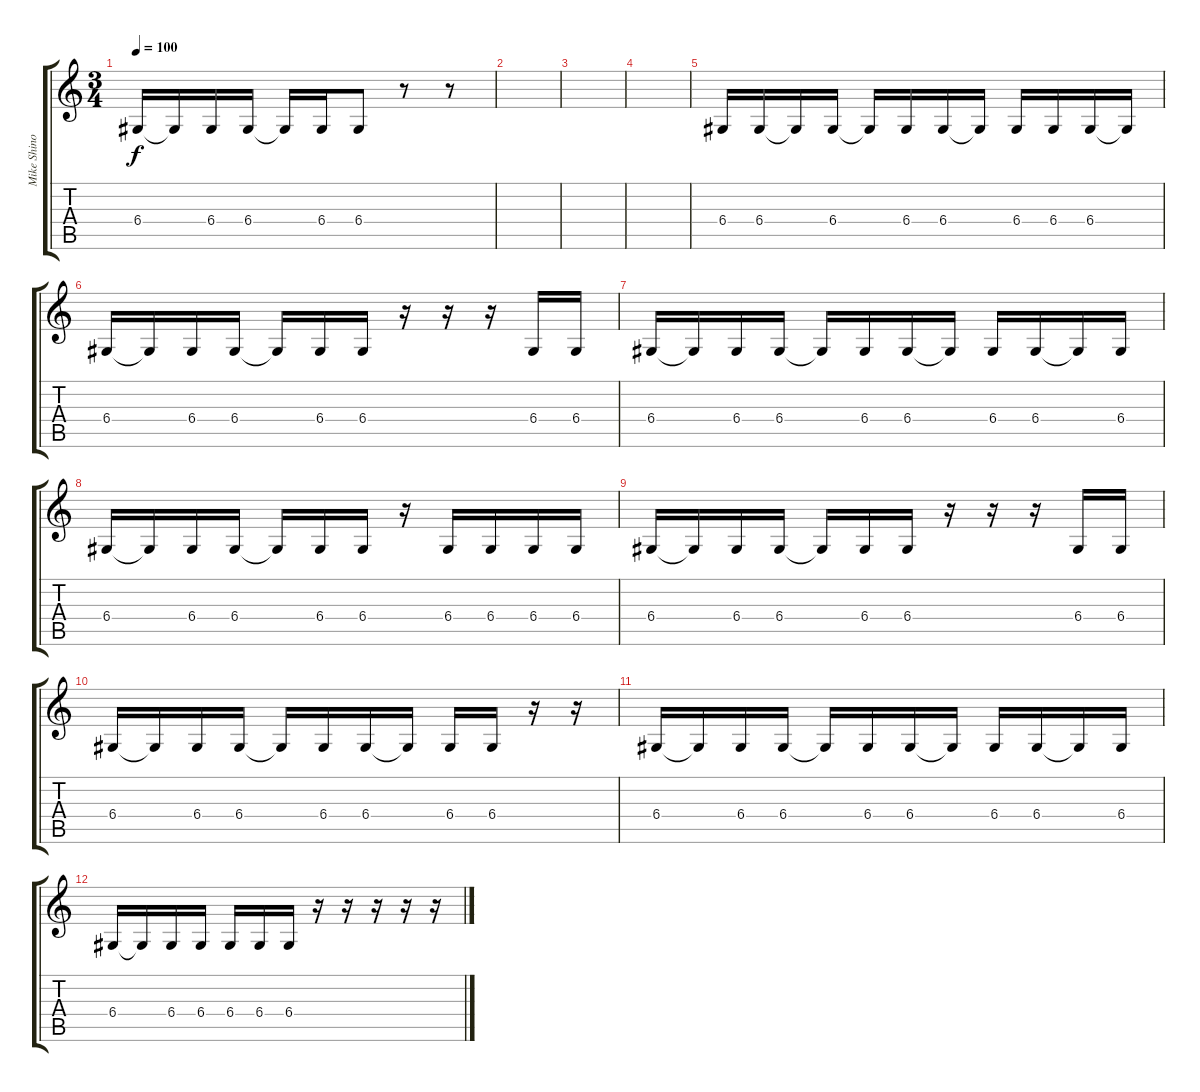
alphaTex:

\track ("Mike Shinoda (Vocals)" "Mike Shino") {instrument harmonica}
\staff {score tabs}
\tuning (E4 B3 G3 D3 A2 E2) {hide}
\ts (3 4)
\tempo 100
\clef g2
\ks c
6.4.16{dy f} 6.4{t}.16 6.4.16 6.4.16 6.4{t}.16 6.4.16 6.4.8 r.8 r.8 |
|
|
|
6.4.16 6.4.16 6.4{t}.16 6.4.16 6.4{t}.16 6.4.16 6.4.16 6.4{t}.16 6.4.16 6.4.16 6.4.16 6.4{t}.16 |
6.4.16 6.4{t}.16 6.4.16 6.4.16 6.4{t}.16 6.4.16 6.4.16 r.16 r.16 r.16 6.4.16 6.4.16 |
6.4.16 6.4{t}.16 6.4.16 6.4.16 6.4{t}.16 6.4.16 6.4.16 6.4{t}.16 6.4.16 6.4.16 6.4{t}.16 6.4.16 |
6.4.16 6.4{t}.16 6.4.16 6.4.16 6.4{t}.16 6.4.16 6.4.16 r.16 6.4.16 6.4.16 6.4.16 6.4.16 |
6.4.16 6.4{t}.16 6.4.16 6.4.16 6.4{t}.16 6.4.16 6.4.16 r.16 r.16 r.16 6.4.16 6.4.16 |
6.4.16 6.4{t}.16 6.4.16 6.4.16 6.4{t}.16 6.4.16 6.4.16 6.4{t}.16 6.4.16 6.4.16 r.16 r.16 |
6.4.16 6.4{t}.16 6.4.16 6.4.16 6.4{t}.16 6.4.16 6.4.16 6.4{t}.16 6.4.16 6.4.16 6.4{t}.16 6.4.16 |
6.4.16 6.4{t}.16 6.4.16 6.4.16 6.4.16 6.4.16 6.4.16 r.16 r.16 r.16 r.16 r.16
